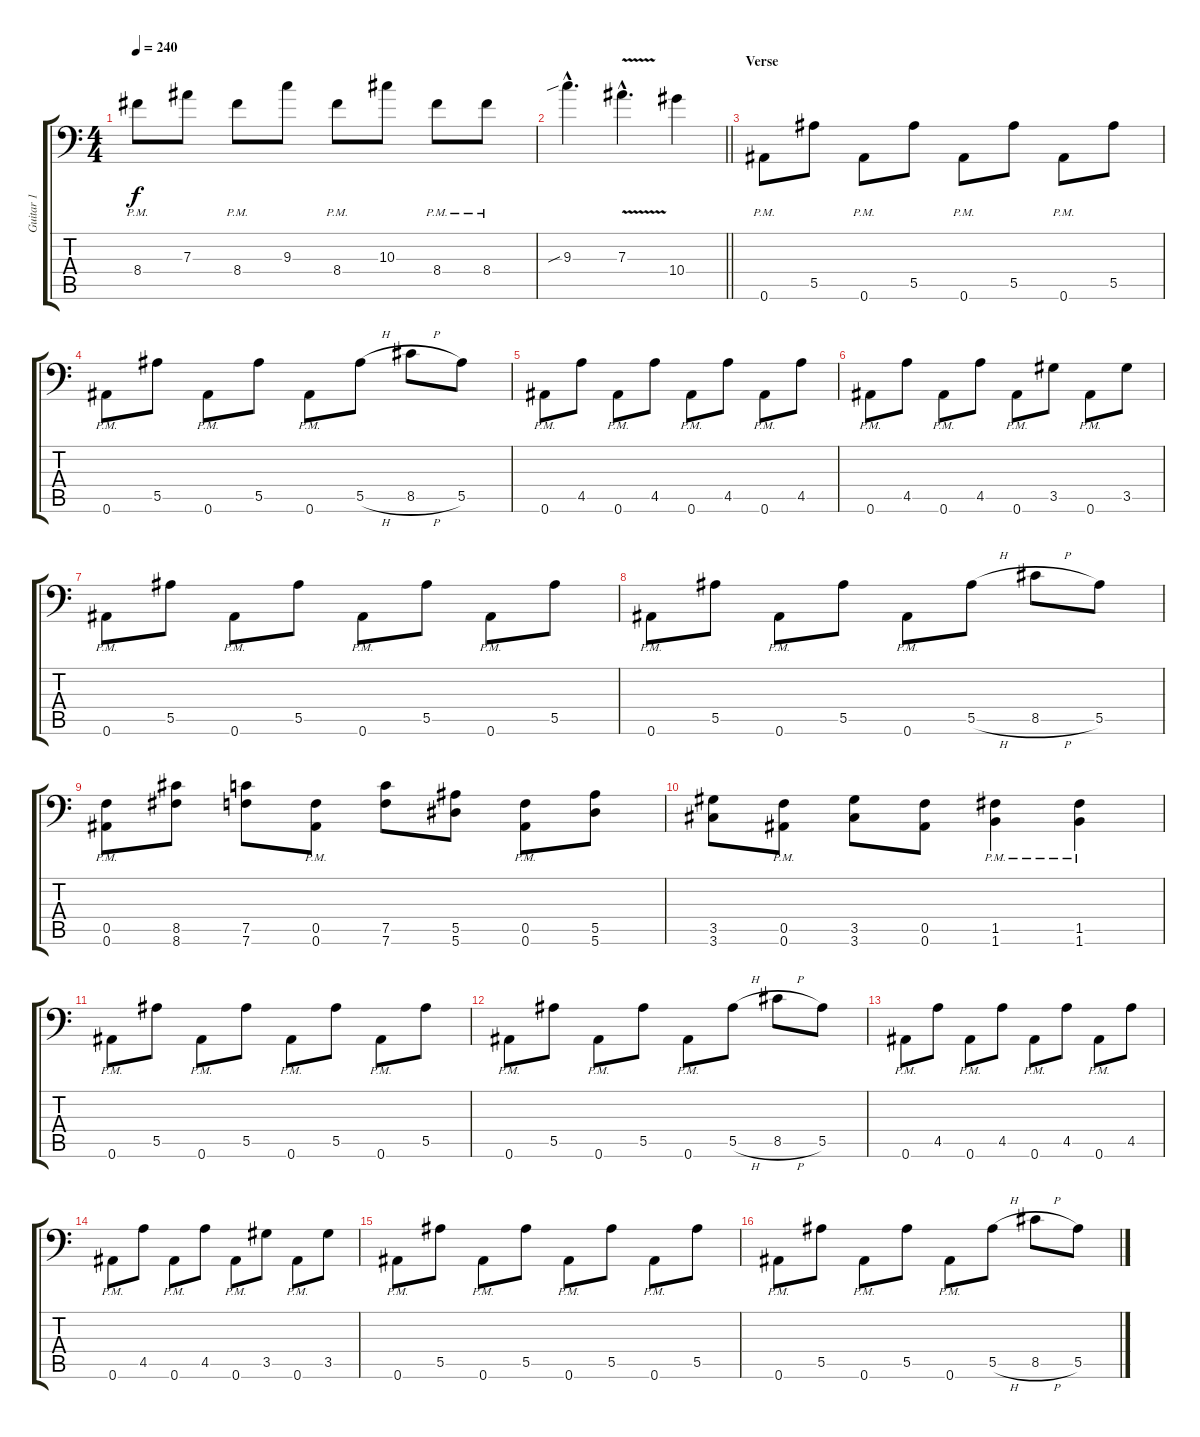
\track ("Guitar 1" "Guitar 1") {instrument distortionguitar}
\staff {score tabs}
\tuning (C4 G3 Eb3 Bb2 F2 Bb1) {hide}
\ts (4 4)
\tempo 240
\clef f4
\ks c
8.4{pm}.8{dy f} 7.3.8 8.4{pm}.8 9.3.8 8.4{pm}.8 10.3.8 8.4{pm}.8 8.4{pm}.8 |
\barLineRight lightlight
9.3{sib hac}.4{d} 7.3{v hac}.4{d} 10.4.4 |
\section ("" "Verse")
0.6{pm}.8 5.5.8 0.6{pm}.8 5.5.8 0.6{pm}.8 5.5.8 0.6{pm}.8 5.5.8 |
0.6{pm}.8 5.5.8 0.6{pm}.8 5.5.8 0.6{pm}.8 5.5{h}.8 8.5{h}.8 5.5.8 |
0.6{pm}.8 4.5.8 0.6{pm}.8 4.5.8 0.6{pm}.8 4.5.8 0.6{pm}.8 4.5.8 |
0.6{pm}.8 4.5.8 0.6{pm}.8 4.5.8 0.6{pm}.8 3.5.8 0.6{pm}.8 3.5.8 |
0.6{pm}.8 5.5.8 0.6{pm}.8 5.5.8 0.6{pm}.8 5.5.8 0.6{pm}.8 5.5.8 |
0.6{pm}.8 5.5.8 0.6{pm}.8 5.5.8 0.6{pm}.8 5.5{h}.8 8.5{h}.8 5.5.8 |
(0.5{pm} 0.6{pm}).8 (8.5 8.6).8 (7.5 7.6).8 (0.5{pm} 0.6{pm}).8 (7.5 7.6).8 (5.5 5.6).8 (0.5{pm} 0.6{pm}).8 (5.5 5.6).8 |
(3.5 3.6).8 (0.5{pm} 0.6{pm}).8 (3.5 3.6).8 (0.5 0.6).8 (1.5{pm} 1.6{pm}).4 (1.5{pm} 1.6{pm}).4 |
0.6{pm}.8 5.5.8 0.6{pm}.8 5.5.8 0.6{pm}.8 5.5.8 0.6{pm}.8 5.5.8 |
0.6{pm}.8 5.5.8 0.6{pm}.8 5.5.8 0.6{pm}.8 5.5{h}.8 8.5{h}.8 5.5.8 |
0.6{pm}.8 4.5.8 0.6{pm}.8 4.5.8 0.6{pm}.8 4.5.8 0.6{pm}.8 4.5.8 |
0.6{pm}.8 4.5.8 0.6{pm}.8 4.5.8 0.6{pm}.8 3.5.8 0.6{pm}.8 3.5.8 |
0.6{pm}.8 5.5.8 0.6{pm}.8 5.5.8 0.6{pm}.8 5.5.8 0.6{pm}.8 5.5.8 |
0.6{pm}.8 5.5.8 0.6{pm}.8 5.5.8 0.6{pm}.8 5.5{h}.8 8.5{h}.8 5.5.8
